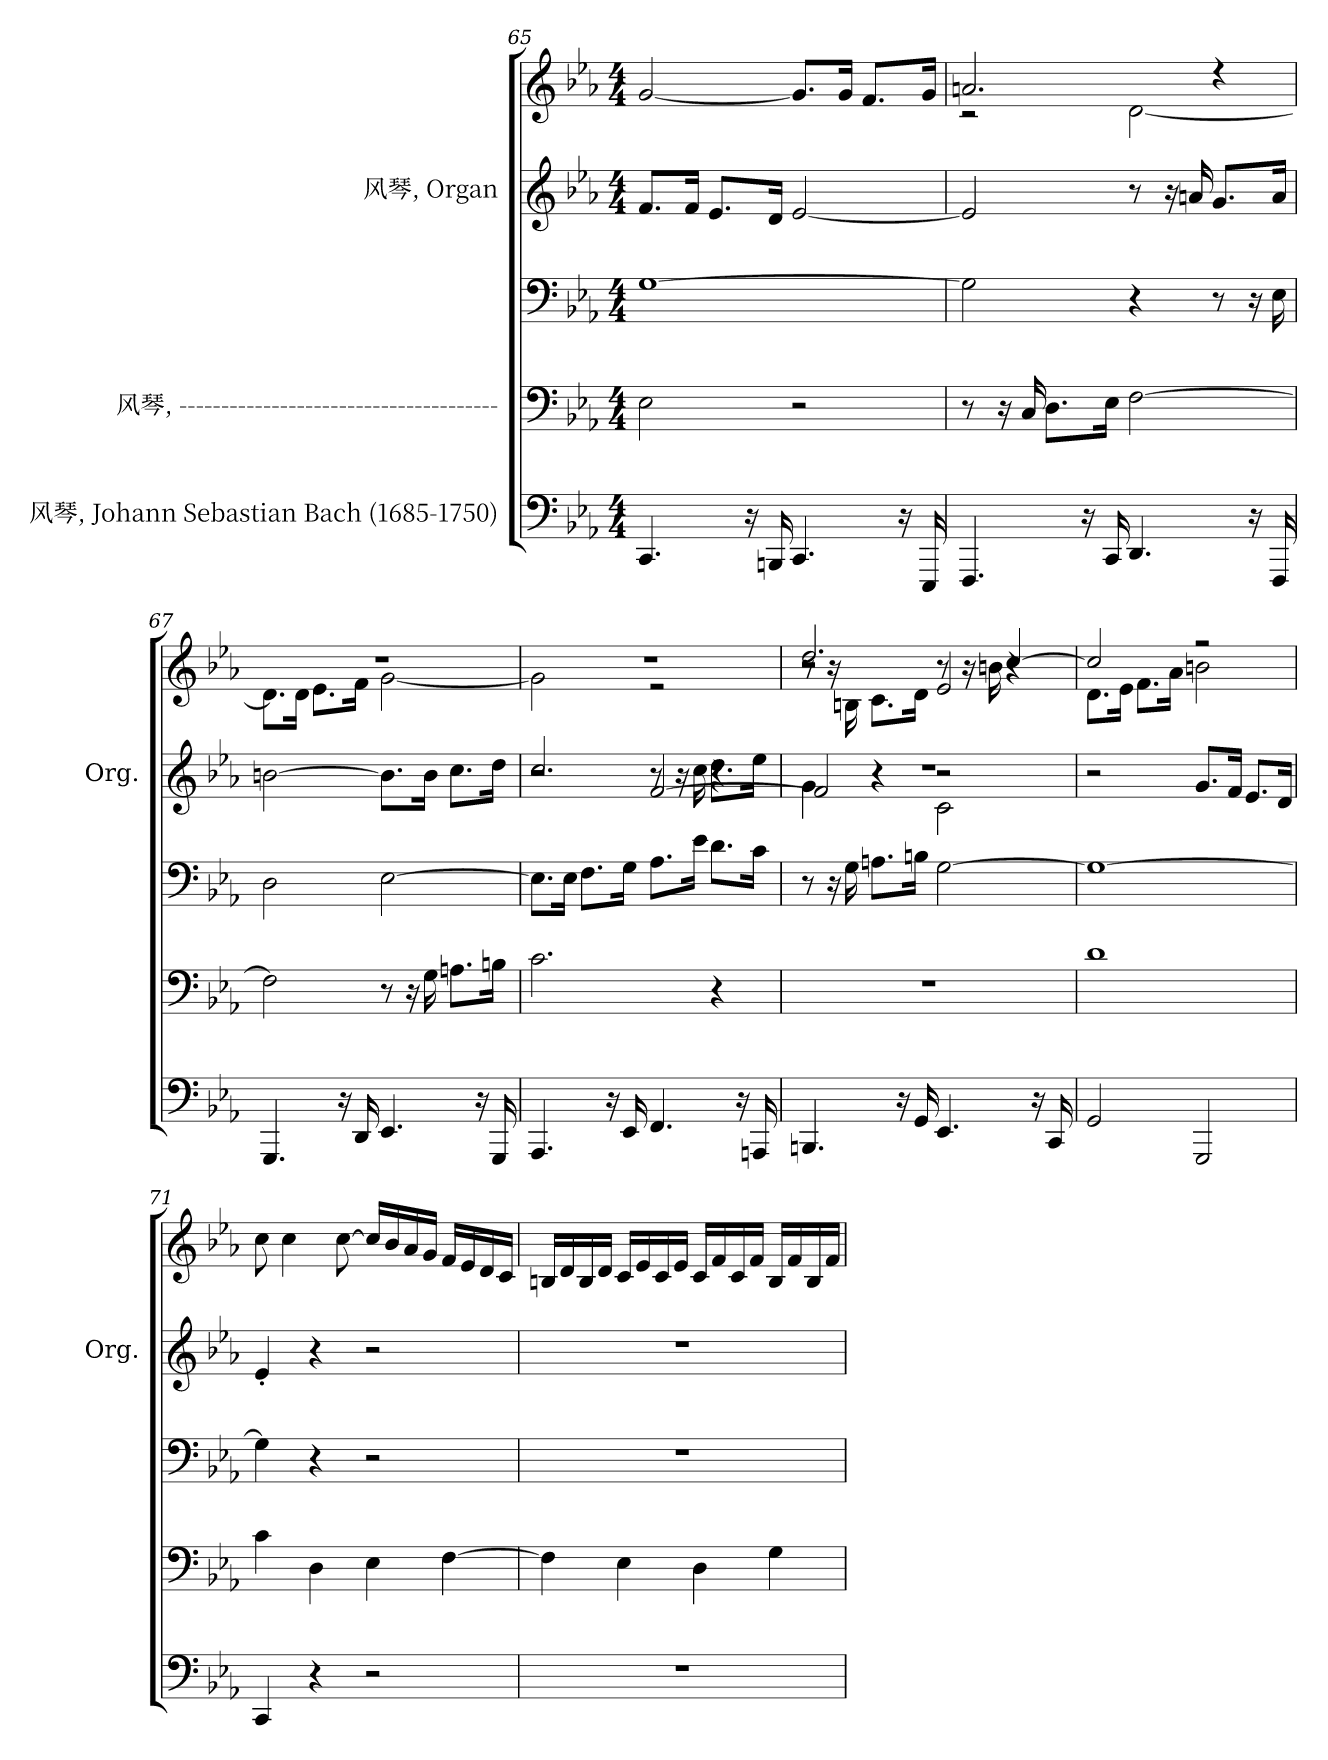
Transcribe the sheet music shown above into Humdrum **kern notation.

**kern	**kern	**kern	**kern	**kern
*part3	*part2	*part2	*part1	*part1
*staff5	*staff4	*staff3	*staff2	*staff1
*I"风琴, Johann Sebastian Bach   (1685-1750)	*I"风琴, --------------------------------------	*	*I"风琴, Organ	*
*	*	*	*I'Org.	*
*clefF4	*clefF4	*clefF4	*clefG2	*clefG2
*k[b-e-a-]	*k[b-e-a-]	*k[b-e-a-]	*k[b-e-a-]	*k[b-e-a-]
*M4/4	*M4/4	*M4/4	*M4/4	*M4/4
=65	=65	=65	=65	=65
4.CC/	2E-\	[1G	8.f/L	[2g/
.	.	.	16f/Jk	.
.	.	.	8.e-/L	.
16r	.	.	.	.
16BBBn/	.	.	16d/Jk	.
4.CC/	2r	.	[2e-/	8.g/L]
.	.	.	.	16g/Jk
.	.	.	.	8.f/L
16r	.	.	.	.
16EEE-/	.	.	.	16g/Jk
=66	=66	=66	=66	=66
*	*	*	*	*^
4.FFF/	8r	2G\]	2e-/]	2.an/	2r
.	16r	.	.	.	.
.	16C/	.	.	.	.
.	8.D\L	.	.	.	.
16r	.	.	.	.	.
16CC/	16E-\Jk	.	.	.	.
4.DD/	[2F\	4r	8r	.	[2d\
.	.	.	16r	.	.
.	.	.	16an/	.	.
.	.	8r	8.g/L	4r	.
16r	.	16r	.	.	.
16FFF/	.	16E-\	16a/Jk	.	.
!!LO:LB:g=z	!!
=67	=67	=67	=67	=67	=67
4.GGG/	2F\]	2D\	[2bn\	1r	8.d\L]
.	.	.	.	.	16d\Jk
.	.	.	.	.	8.e-\L
16r	.	.	.	.	.
16DD/	.	.	.	.	16f\Jk
4.EE-/	8r	[2E-\	8.b\L]	.	[2g\
.	16r	.	.	.	.
.	16G\	.	16b\Jk	.	.
.	8.An\L	.	8.cc\L	.	.
16r	.	.	.	.	.
16GGG/	16Bn\Jk	.	16dd\Jk	.	.
=68	=68	=68	=68	=68	=68
*	*	*	*^	*	*
*	*	*	*	*^	*	*
4.AAA-/	2.c\	8.E-\L]	2.cc/	2r	2r	1r	2g\]
.	.	16E-\Jk	.	.	.	.	.
.	.	8.F\L	.	.	.	.	.
16r	.	.	.	.	.	.	.
16EE-/	.	16G\Jk	.	.	.	.	.
4.FF/	.	8.A-\L	.	8r	[2f/	.	2r
.	.	.	.	16r	.	.	.
.	.	16e-\Jk	.	16cc\	.	.	.
.	4r	8.d\L	4r	8.dd\L	.	.	.
16r	.	.	.	.	.	.	.
16AAAn/	.	16c\Jk	.	16ee-\Jk	.	.	.
=69	=69	=69	=69	=69	=69	=69	=69
*	*	*	*	*	*	*	*^
4.BBBn/	1r	8r	1r	4g\	2f/]	2.dd/	8r	2r
.	.	16r	.	.	.	.	16r	.
.	.	16G\	.	.	.	.	16Bn\	.
.	.	8.An\L	.	4r	.	.	8.c\L	.
16r	.	.	.	.	.	.	.	.
16GG/	.	16Bn\Jk	.	.	.	.	16d\Jk	.
4.EE-/	.	[2G\	.	2c\	2r	.	8r	2e-/
.	.	.	.	.	.	.	16r	.
.	.	.	.	.	.	.	16bn\	.
.	.	.	.	.	.	[4cc/	4r	.
16r	.	.	.	.	.	.	.	.
16CC/	.	.	.	.	.	.	.	.
*	*	*	*v	*v	*v	*	*	*
*	*	*	*	*	*v	*v
!!LO:PB:g=z
=70	=70	=70	=70	=70	=70
2GG/	1d	1G_	2r	2cc/]	8.d\L
.	.	.	.	.	16e-\Jk
.	.	.	.	.	8.f\L
.	.	.	.	.	16a-\Jk
2GGG/	.	.	8.g/L	2r	2bn\
.	.	.	16f/Jk	.	.
.	.	.	8.e-/L	.	.
.	.	.	16d/Jk	.	.
*	*	*	*	*v	*v
=71	=71	=71	=71	=71
4CC/	4c\	4G\]	4e-'/	8cc\
.	.	.	.	4cc\
4r	4D\	4r	4r	.
.	.	.	.	[8cc\
2r	4E-\	2r	2r	16cc/LL]
.	.	.	.	16b-/
.	.	.	.	16a-/
.	.	.	.	16g/JJ
.	[4F\	.	.	16f/LL
.	.	.	.	16e-/
.	.	.	.	16d/
.	.	.	.	16c/JJ
=72	=72	=72	=72	=72
1r	4F\]	1r	1r	16Bn/LL
.	.	.	.	16d/
.	.	.	.	16B/
.	.	.	.	16d/JJ
.	4E-\	.	.	16c/LL
.	.	.	.	16e-/
.	.	.	.	16c/
.	.	.	.	16e-/JJ
.	4D\	.	.	16c/LL
.	.	.	.	16f/
.	.	.	.	16c/
.	.	.	.	16f/JJ
.	4G\	.	.	16B/LL
.	.	.	.	16f/
.	.	.	.	16B/
.	.	.	.	16f/JJ
=	=	=	=	=
*-	*-	*-	*-	*-
